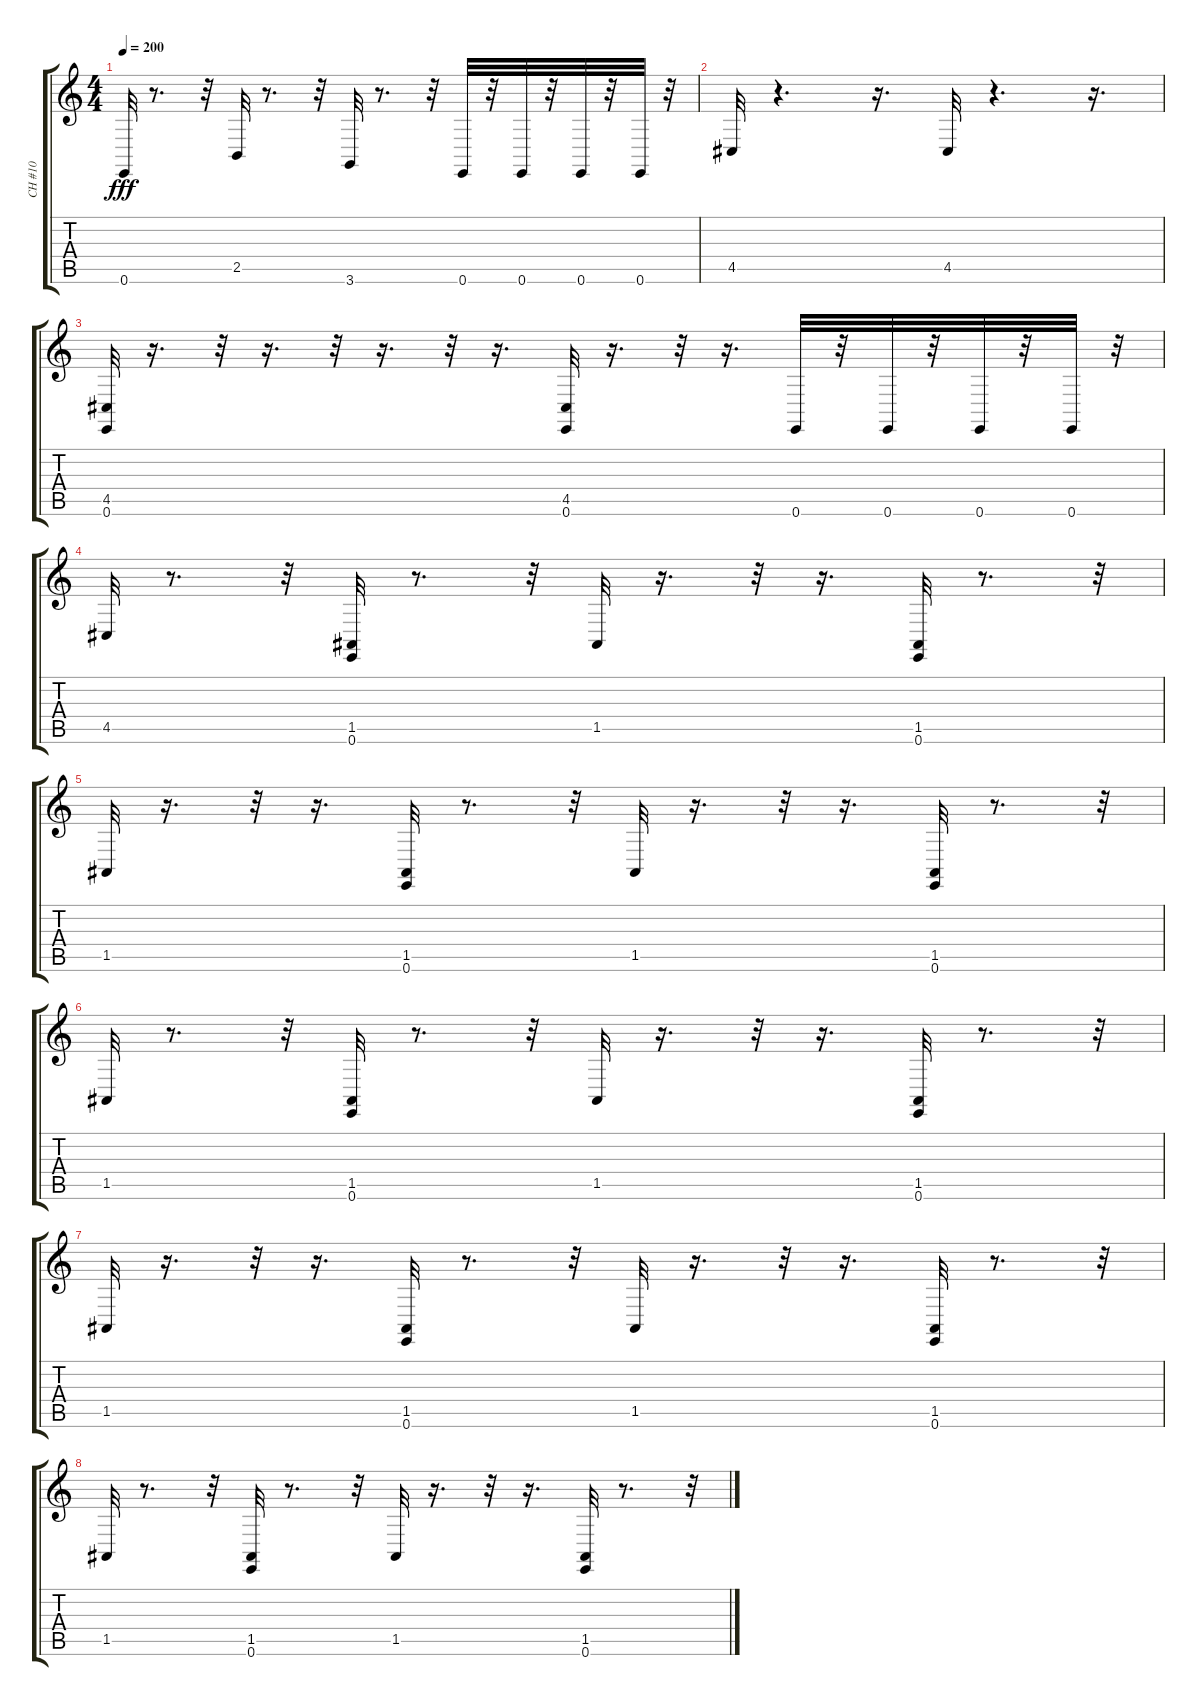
\track ("CH #10" "CH #10") {instrument brightacousticpiano}
\staff {score tabs}
\tuning (E4 B3 G3 D3 A2 E2) {hide}
\ts (4 4)
\tempo 200
\clef g2
\ks c
0.6.32{dy fff} r.8{d} r.32 2.5.32 r.8{d} r.32 3.6.32 r.8{d} r.32 0.6.32 r.32 0.6.32 r.32 0.6.32 r.32 0.6.32 r.32 |
4.5.32 r.4{d} r.16{d} 4.5.32 r.4{d} r.16{d} |
(4.5 0.6).32 r.16{d} r.32 r.16{d} r.32 r.16{d} r.32 r.16{d} (4.5 0.6).32 r.16{d} r.32 r.16{d} 0.6.32 r.32 0.6.32 r.32 0.6.32 r.32 0.6.32 r.32 |
4.5.32 r.8{d} r.32 (1.5 0.6).32 r.8{d} r.32 1.5.32 r.16{d} r.32 r.16{d} (1.5 0.6).32 r.8{d} r.32 |
1.5.32 r.16{d} r.32 r.16{d} (1.5 0.6).32 r.8{d} r.32 1.5.32 r.16{d} r.32 r.16{d} (1.5 0.6).32 r.8{d} r.32 |
1.5.32 r.8{d} r.32 (1.5 0.6).32 r.8{d} r.32 1.5.32 r.16{d} r.32 r.16{d} (1.5 0.6).32 r.8{d} r.32 |
1.5.32 r.16{d} r.32 r.16{d} (1.5 0.6).32 r.8{d} r.32 1.5.32 r.16{d} r.32 r.16{d} (1.5 0.6).32 r.8{d} r.32 |
1.5.32 r.8{d} r.32 (1.5 0.6).32 r.8{d} r.32 1.5.32 r.16{d} r.32 r.16{d} (1.5 0.6).32 r.8{d} r.32
